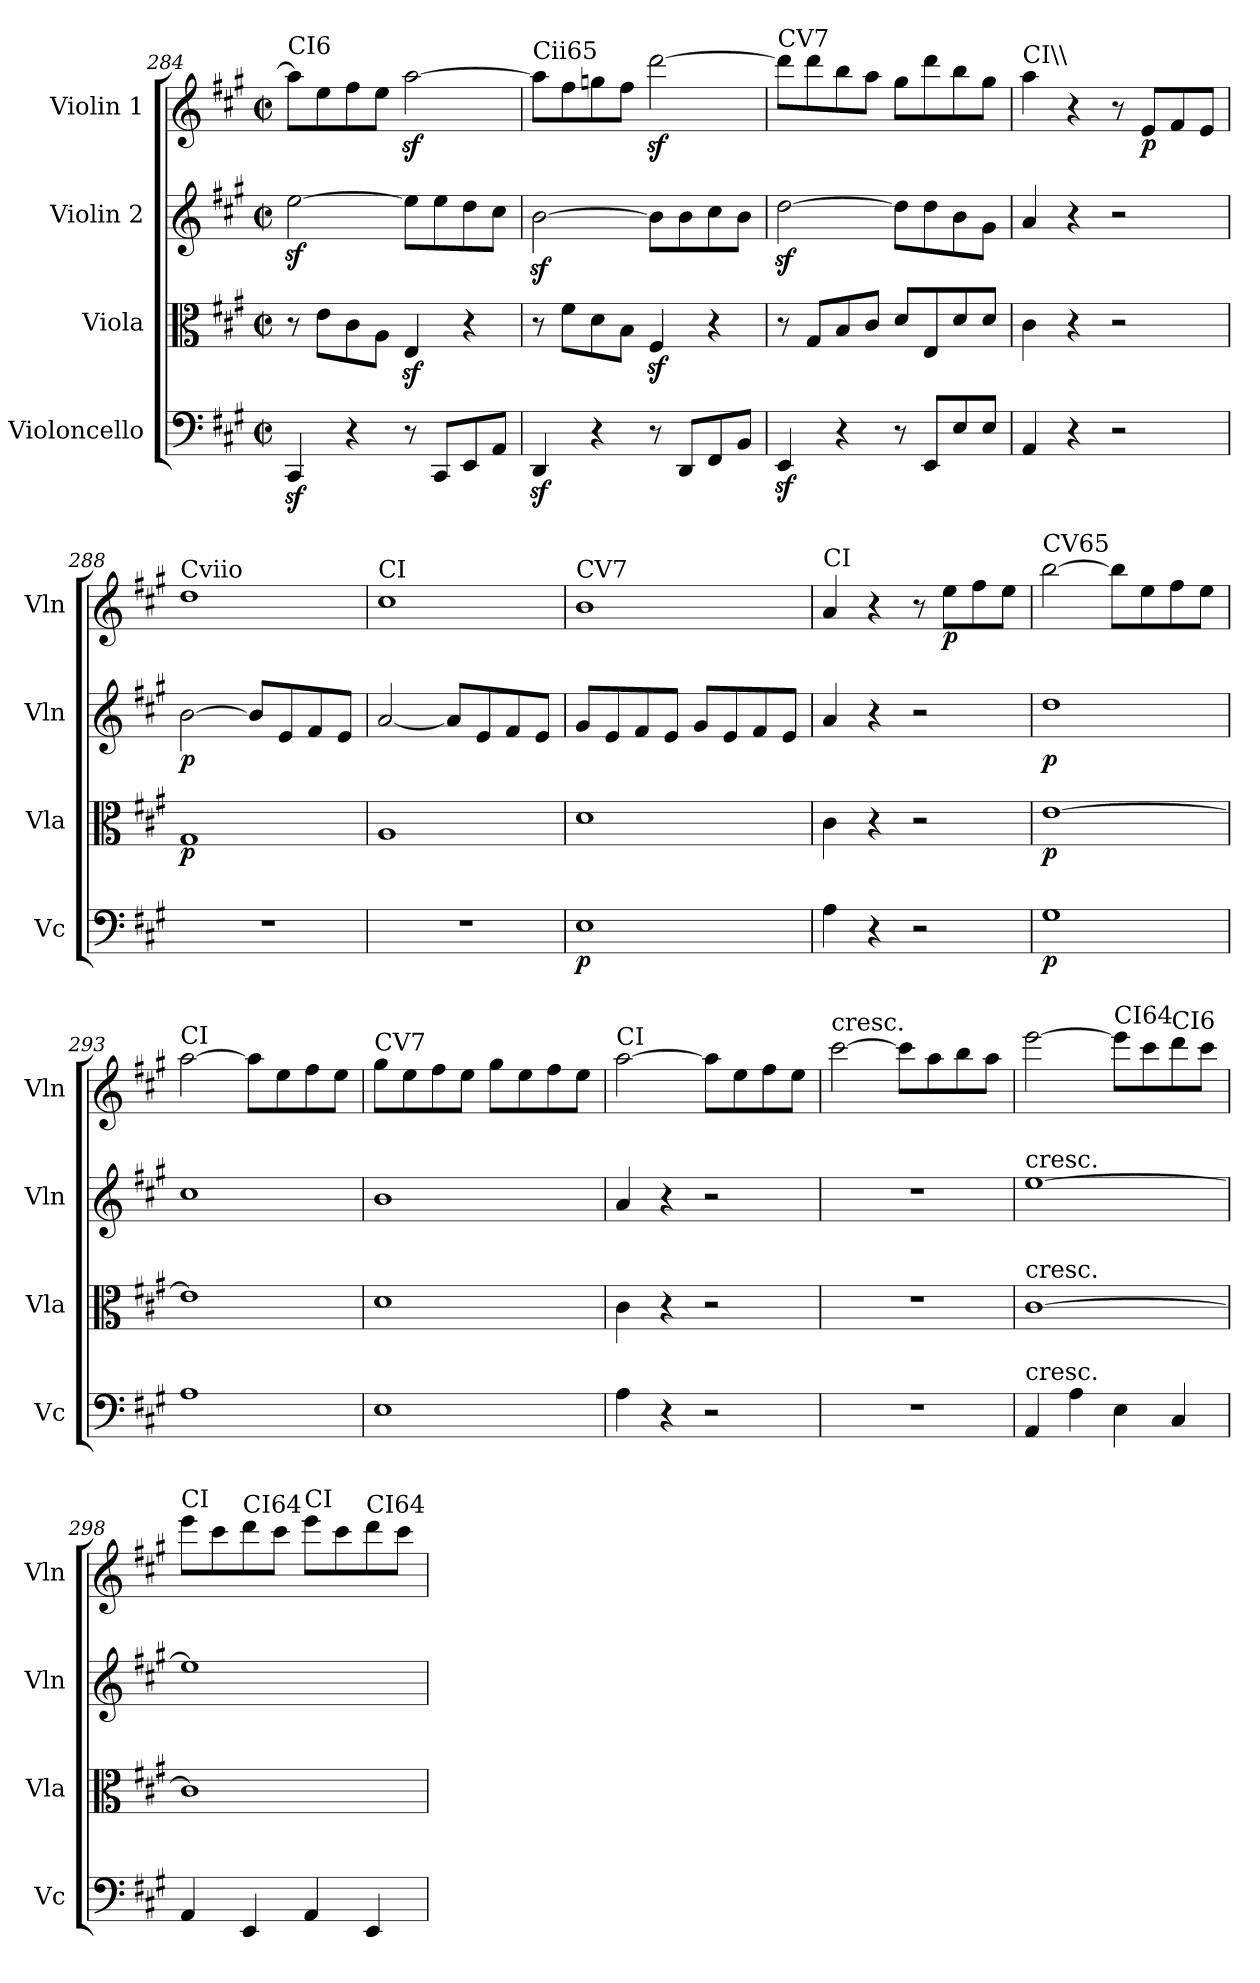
**kern	**dynam	**kern	**dynam	**kern	**dynam	**kern	**dynam
*part4	*part4	*part3	*part3	*part2	*part2	*part1	*part1
*staff4	*staff4	*staff3	*staff3	*staff2	*staff2	*staff1	*staff1
*I"Violoncello	*	*I"Viola	*	*I"Violin 2	*	*I"Violin 1	*
*I'Vc	*	*I'Vla	*	*I'Vln	*	*I'Vln	*
!!LO:PB:g=z
*clefF4	*	*clefC3	*	*clefG2	*	*clefG2	*
*k[f#c#g#]	*	*k[f#c#g#]	*	*k[f#c#g#]	*	*k[f#c#g#]	*
*A:	*	*A:	*	*A:	*	*A:	*
*M2/2	*	*M2/2	*	*M2/2	*	*M2/2	*
*met(c|)	*	*met(c|)	*	*met(c|)	*	*met(c|)	*
=284	=284	=284	=284	=284	=284	=284	=284
!	!	!	!	!	!	!LO:TX:a:t=CI6	!
4CC#z</	.	8r	.	[2eez<\	.	8aa\L]	.
.	.	8e\L	.	.	.	8ee\	.
4r	.	8c#\	.	.	.	8ff#\	.
.	.	8A\J	.	.	.	8ee\J	.
8r	.	4Ez</	.	8ee\L]	.	[2aaz<\	.
8CC#/L	.	.	.	8ee\	.	.	.
8EE/	.	4r	.	8dd\	.	.	.
8AA/J	.	.	.	8cc#\J	.	.	.
=285	=285	=285	=285	=285	=285	=285	=285
!	!	!	!	!	!	!LO:TX:a:t=Cii65	!
4DDz</	.	8r	.	[2bz<\	.	8aa\L]	.
.	.	8f#\L	.	.	.	8ff#\	.
4r	.	8d\	.	.	.	8ggn\	.
.	.	8B\J	.	.	.	8ff#\J	.
8r	.	4F#z</	.	8b\L]	.	[2dddz<\	.
8DD/L	.	.	.	8b\	.	.	.
8FF#/	.	4r	.	8cc#\	.	.	.
8BB/J	.	.	.	8b\J	.	.	.
=286	=286	=286	=286	=286	=286	=286	=286
!	!	!	!	!	!	!LO:TX:a:t=CV7	!
4EEz</	.	8r	.	[2ddz<\	.	8ddd\L]	.
.	.	8G#/L	.	.	.	8ddd\	.
4r	.	8B/	.	.	.	8bb\	.
.	.	8c#/J	.	.	.	8aa\J	.
8r	.	8d/L	.	8dd\L]	.	8gg#\L	.
8EE/L	.	8E/	.	8dd\	.	8ddd\	.
8E/	.	8d/	.	8b\	.	8bb\	.
8E/J	.	8d/J	.	8g#\J	.	8gg#\J	.
=287	=287	=287	=287	=287	=287	=287	=287
!	!	!	!	!	!	!LO:TX:a:t=CI\\	!
4AA/	.	4c#\	.	4a/	.	4aa\	.
4r	.	4r	.	4r	.	4r	.
2r	.	2r	.	2r	.	8r	.
!	!	!	!	!	!	!	!LO:DY:b
.	.	.	.	.	.	8e/L	p
.	.	.	.	.	.	8f#/	.
.	.	.	.	.	.	8e/J	.
!!LO:LB:g=z
=288	=288	=288	=288	=288	=288	=288	=288
!	!	!	!	!	!	!LO:TX:a:t=Cviio	!
!	!	!	!LO:DY:b	!	!LO:DY:b	!	!
1r	.	1G#	p	[2b\	p	1dd	.
.	.	.	.	8b/L]	.	.	.
.	.	.	.	8e/	.	.	.
.	.	.	.	8f#/	.	.	.
.	.	.	.	8e/J	.	.	.
=289	=289	=289	=289	=289	=289	=289	=289
!	!	!	!	!	!	!LO:TX:a:t=CI	!
1r	.	1A	.	[2a/	.	1cc#	.
.	.	.	.	8a/L]	.	.	.
.	.	.	.	8e/	.	.	.
.	.	.	.	8f#/	.	.	.
.	.	.	.	8e/J	.	.	.
=290	=290	=290	=290	=290	=290	=290	=290
!	!	!	!	!	!	!LO:TX:a:t=CV7	!
!	!LO:DY:b	!	!	!	!	!	!
1E	p	1d	.	8g#/L	.	1b	.
.	.	.	.	8e/	.	.	.
.	.	.	.	8f#/	.	.	.
.	.	.	.	8e/J	.	.	.
.	.	.	.	8g#/L	.	.	.
.	.	.	.	8e/	.	.	.
.	.	.	.	8f#/	.	.	.
.	.	.	.	8e/J	.	.	.
=291	=291	=291	=291	=291	=291	=291	=291
!	!	!	!	!	!	!LO:TX:a:t=CI	!
4A\	.	4c#\	.	4a/	.	4a/	.
4r	.	4r	.	4r	.	4r	.
2r	.	2r	.	2r	.	8r	.
!	!	!	!	!	!	!	!LO:DY:b
.	.	.	.	.	.	8ee\L	p
.	.	.	.	.	.	8ff#\	.
.	.	.	.	.	.	8ee\J	.
=292	=292	=292	=292	=292	=292	=292	=292
!	!	!	!	!	!	!LO:TX:a:t=CV65	!
!	!LO:DY:b	!	!LO:DY:b	!	!LO:DY:b	!	!
1G#	p	[1e	p	1dd	p	[2bb\	.
.	.	.	.	.	.	8bb\L]	.
.	.	.	.	.	.	8ee\	.
.	.	.	.	.	.	8ff#\	.
.	.	.	.	.	.	8ee\J	.
!!LO:PB:g=z
=293	=293	=293	=293	=293	=293	=293	=293
!	!	!	!	!	!	!LO:TX:a:t=CI	!
1A	.	1e]	.	1cc#	.	[2aa\	.
.	.	.	.	.	.	8aa\L]	.
.	.	.	.	.	.	8ee\	.
.	.	.	.	.	.	8ff#\	.
.	.	.	.	.	.	8ee\J	.
=294	=294	=294	=294	=294	=294	=294	=294
!	!	!	!	!	!	!LO:TX:a:t=CV7	!
1E	.	1d	.	1b	.	8gg#\L	.
.	.	.	.	.	.	8ee\	.
.	.	.	.	.	.	8ff#\	.
.	.	.	.	.	.	8ee\J	.
.	.	.	.	.	.	8gg#\L	.
.	.	.	.	.	.	8ee\	.
.	.	.	.	.	.	8ff#\	.
.	.	.	.	.	.	8ee\J	.
=295	=295	=295	=295	=295	=295	=295	=295
!	!	!	!	!	!	!LO:TX:a:t=CI	!
4A\	.	4c#\	.	4a/	.	[2aa\	.
4r	.	4r	.	4r	.	.	.
2r	.	2r	.	2r	.	8aa\L]	.
.	.	.	.	.	.	8ee\	.
.	.	.	.	.	.	8ff#\	.
.	.	.	.	.	.	8ee\J	.
=296	=296	=296	=296	=296	=296	=296	=296
!	!	!	!	!	!	!LO:TX:a:t=cresc.	!
1r	.	1r	.	1r	.	[2ccc#\	.
.	.	.	.	.	.	8ccc#\L]	.
.	.	.	.	.	.	8aa\	.
.	.	.	.	.	.	8bb\	.
.	.	.	.	.	.	8aa\J	.
!!LO:PB:g=z
=297	=297	=297	=297	=297	=297	=297	=297
!	!	!	!	!LO:TX:a:t=cresc.	!	!	!
!	!	!LO:TX:a:t=cresc.	!	!	!	!	!
!LO:TX:a:t=cresc.	!	!	!	!	!	!	!
4AA/	.	[1c#	.	[1ee	.	[2eee\	.
4A\	.	.	.	.	.	.	.
!	!	!	!	!	!	!LO:TX:a:t=CI64	!
4E\	.	.	.	.	.	8eee\L]	.
.	.	.	.	.	.	8ccc#\	.
!	!	!	!	!	!	!LO:TX:a:t=CI6	!
4C#/	.	.	.	.	.	8ddd\	.
.	.	.	.	.	.	8ccc#\J	.
=298	=298	=298	=298	=298	=298	=298	=298
!	!	!	!	!	!	!LO:TX:a:t=CI	!
4AA/	.	1c#]	.	1ee]	.	8eee\L	.
.	.	.	.	.	.	8ccc#\	.
!	!	!	!	!	!	!LO:TX:a:t=CI64	!
4EE/	.	.	.	.	.	8ddd\	.
.	.	.	.	.	.	8ccc#\J	.
!	!	!	!	!	!	!LO:TX:a:t=CI	!
4AA/	.	.	.	.	.	8eee\L	.
.	.	.	.	.	.	8ccc#\	.
!	!	!	!	!	!	!LO:TX:a:t=CI64	!
4EE/	.	.	.	.	.	8ddd\	.
.	.	.	.	.	.	8ccc#\J	.
=	=	=	=	=	=	=	=
*-	*-	*-	*-	*-	*-	*-	*-
